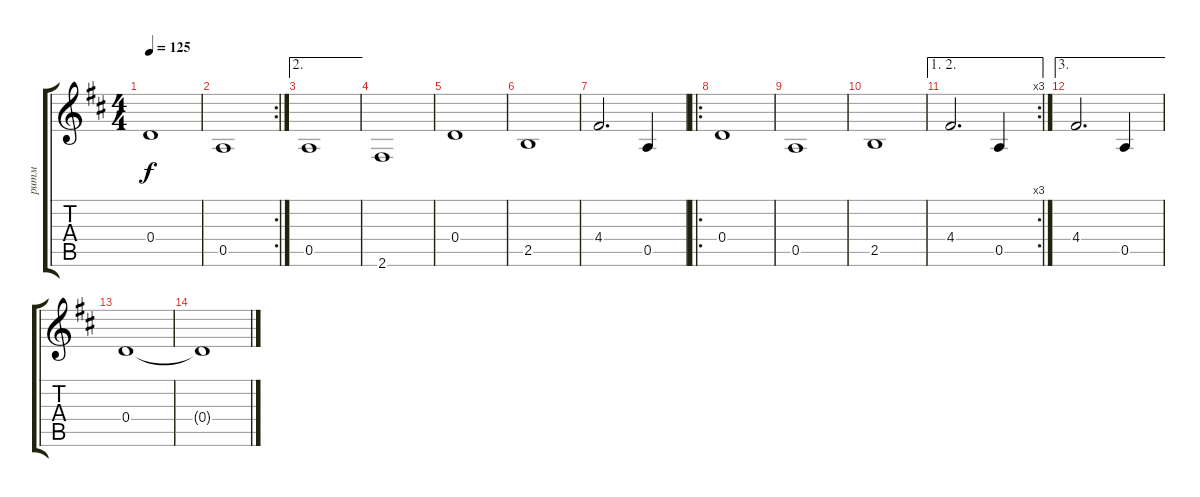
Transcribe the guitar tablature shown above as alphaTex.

\track ("ритм" "ритм") {instrument acousticguitarsteel}
\staff {score tabs}
\tuning (E4 B3 G3 D3 A2 E2) {hide}
\ts (4 4)
\tempo 125
\clef g2
\ks d
0.4.1{dy f} |
\rc 2
0.5.1 |
\ae 2
0.5.1 |
2.6.1 |
0.4.1 |
2.5.1 |
4.4.2{d} 0.5.4 |
\ro
0.4.1 |
0.5.1 |
2.5.1 |
\ae (1 2)
\rc 3
4.4.2{d} 0.5.4 |
\ae 3
4.4.2{d} 0.5.4 |
0.4.1 |
0.4{t}.1
